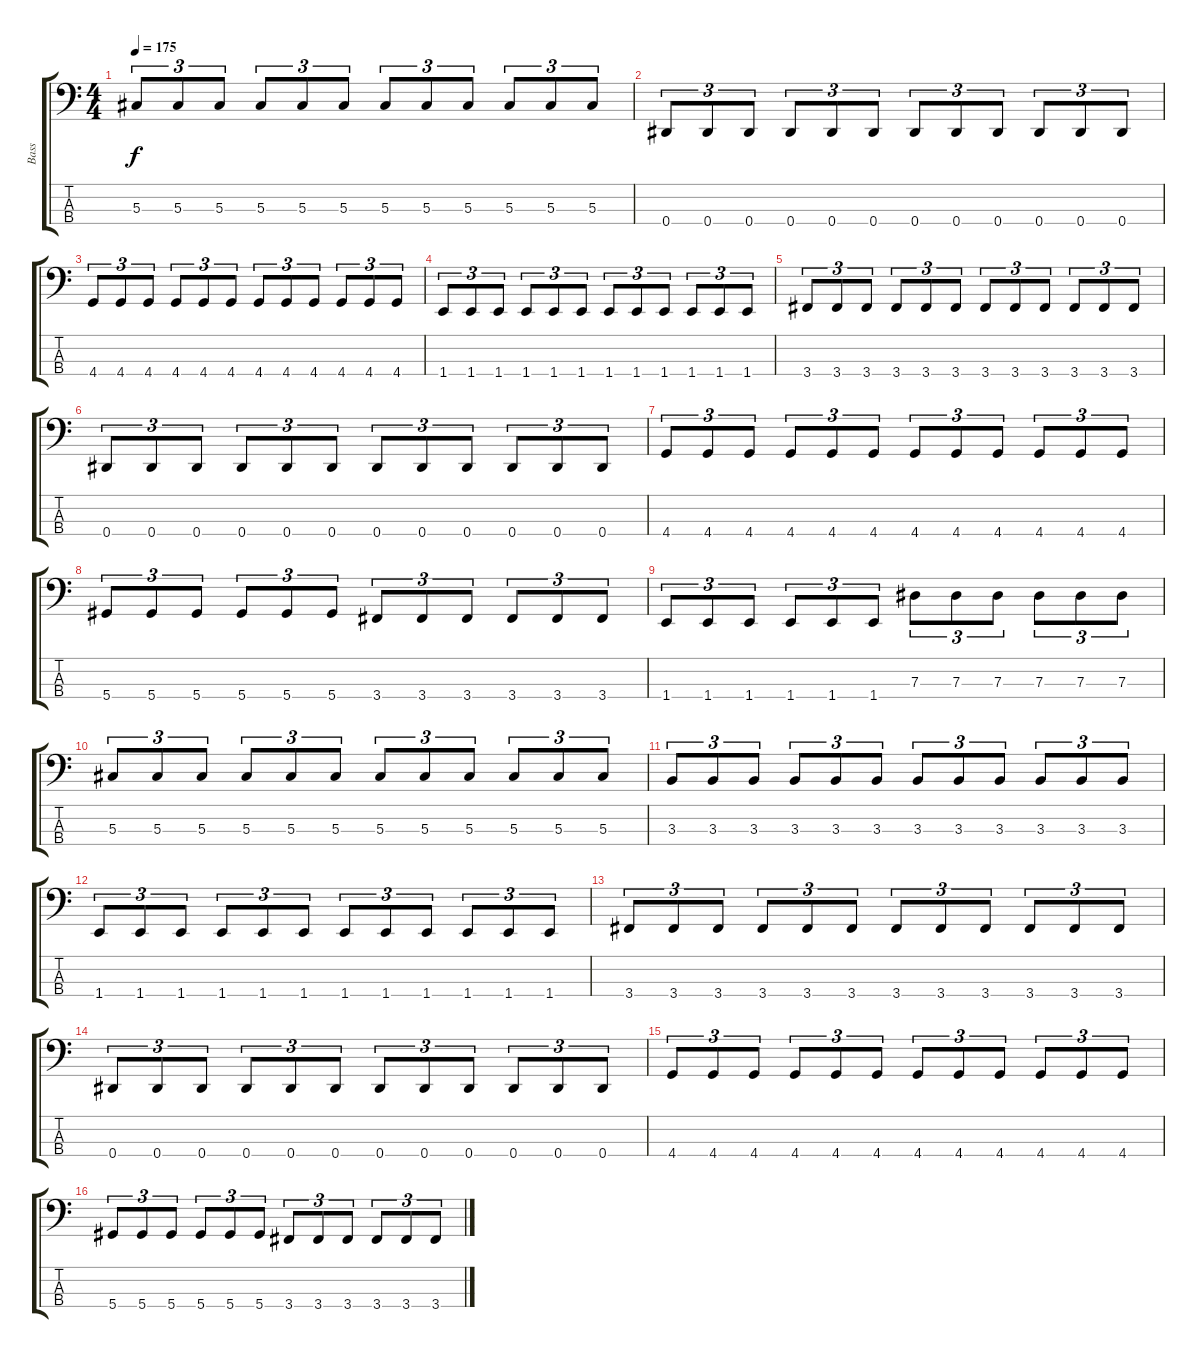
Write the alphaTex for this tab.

\track ("Bass" "Bass") {instrument electricbasspick}
\staff {score tabs}
\tuning (Gb2 Db2 Ab1 Eb1) {hide}
\ts (4 4)
\tempo 175
\clef f4
\ks c
5.3.8{tu (3 2) dy f} 5.3.8{tu (3 2)} 5.3.8{tu (3 2)} 5.3.8{tu (3 2)} 5.3.8{tu (3 2)} 5.3.8{tu (3 2)} 5.3.8{tu (3 2)} 5.3.8{tu (3 2)} 5.3.8{tu (3 2)} 5.3.8{tu (3 2)} 5.3.8{tu (3 2)} 5.3.8{tu (3 2)} |
0.4.8{tu (3 2)} 0.4.8{tu (3 2)} 0.4.8{tu (3 2)} 0.4.8{tu (3 2)} 0.4.8{tu (3 2)} 0.4.8{tu (3 2)} 0.4.8{tu (3 2)} 0.4.8{tu (3 2)} 0.4.8{tu (3 2)} 0.4.8{tu (3 2)} 0.4.8{tu (3 2)} 0.4.8{tu (3 2)} |
4.4.8{tu (3 2)} 4.4.8{tu (3 2)} 4.4.8{tu (3 2)} 4.4.8{tu (3 2)} 4.4.8{tu (3 2)} 4.4.8{tu (3 2)} 4.4.8{tu (3 2)} 4.4.8{tu (3 2)} 4.4.8{tu (3 2)} 4.4.8{tu (3 2)} 4.4.8{tu (3 2)} 4.4.8{tu (3 2)} |
1.4.8{tu (3 2)} 1.4.8{tu (3 2)} 1.4.8{tu (3 2)} 1.4.8{tu (3 2)} 1.4.8{tu (3 2)} 1.4.8{tu (3 2)} 1.4.8{tu (3 2)} 1.4.8{tu (3 2)} 1.4.8{tu (3 2)} 1.4.8{tu (3 2)} 1.4.8{tu (3 2)} 1.4.8{tu (3 2)} |
3.4.8{tu (3 2)} 3.4.8{tu (3 2)} 3.4.8{tu (3 2)} 3.4.8{tu (3 2)} 3.4.8{tu (3 2)} 3.4.8{tu (3 2)} 3.4.8{tu (3 2)} 3.4.8{tu (3 2)} 3.4.8{tu (3 2)} 3.4.8{tu (3 2)} 3.4.8{tu (3 2)} 3.4.8{tu (3 2)} |
0.4.8{tu (3 2)} 0.4.8{tu (3 2)} 0.4.8{tu (3 2)} 0.4.8{tu (3 2)} 0.4.8{tu (3 2)} 0.4.8{tu (3 2)} 0.4.8{tu (3 2)} 0.4.8{tu (3 2)} 0.4.8{tu (3 2)} 0.4.8{tu (3 2)} 0.4.8{tu (3 2)} 0.4.8{tu (3 2)} |
4.4.8{tu (3 2)} 4.4.8{tu (3 2)} 4.4.8{tu (3 2)} 4.4.8{tu (3 2)} 4.4.8{tu (3 2)} 4.4.8{tu (3 2)} 4.4.8{tu (3 2)} 4.4.8{tu (3 2)} 4.4.8{tu (3 2)} 4.4.8{tu (3 2)} 4.4.8{tu (3 2)} 4.4.8{tu (3 2)} |
5.4.8{tu (3 2)} 5.4.8{tu (3 2)} 5.4.8{tu (3 2)} 5.4.8{tu (3 2)} 5.4.8{tu (3 2)} 5.4.8{tu (3 2)} 3.4.8{tu (3 2)} 3.4.8{tu (3 2)} 3.4.8{tu (3 2)} 3.4.8{tu (3 2)} 3.4.8{tu (3 2)} 3.4.8{tu (3 2)} |
1.4.8{tu (3 2)} 1.4.8{tu (3 2)} 1.4.8{tu (3 2)} 1.4.8{tu (3 2)} 1.4.8{tu (3 2)} 1.4.8{tu (3 2)} 7.3.8{tu (3 2)} 7.3.8{tu (3 2)} 7.3.8{tu (3 2)} 7.3.8{tu (3 2)} 7.3.8{tu (3 2)} 7.3.8{tu (3 2)} |
5.3.8{tu (3 2)} 5.3.8{tu (3 2)} 5.3.8{tu (3 2)} 5.3.8{tu (3 2)} 5.3.8{tu (3 2)} 5.3.8{tu (3 2)} 5.3.8{tu (3 2)} 5.3.8{tu (3 2)} 5.3.8{tu (3 2)} 5.3.8{tu (3 2)} 5.3.8{tu (3 2)} 5.3.8{tu (3 2)} |
3.3.8{tu (3 2)} 3.3.8{tu (3 2)} 3.3.8{tu (3 2)} 3.3.8{tu (3 2)} 3.3.8{tu (3 2)} 3.3.8{tu (3 2)} 3.3.8{tu (3 2)} 3.3.8{tu (3 2)} 3.3.8{tu (3 2)} 3.3.8{tu (3 2)} 3.3.8{tu (3 2)} 3.3.8{tu (3 2)} |
1.4.8{tu (3 2)} 1.4.8{tu (3 2)} 1.4.8{tu (3 2)} 1.4.8{tu (3 2)} 1.4.8{tu (3 2)} 1.4.8{tu (3 2)} 1.4.8{tu (3 2)} 1.4.8{tu (3 2)} 1.4.8{tu (3 2)} 1.4.8{tu (3 2)} 1.4.8{tu (3 2)} 1.4.8{tu (3 2)} |
3.4.8{tu (3 2)} 3.4.8{tu (3 2)} 3.4.8{tu (3 2)} 3.4.8{tu (3 2)} 3.4.8{tu (3 2)} 3.4.8{tu (3 2)} 3.4.8{tu (3 2)} 3.4.8{tu (3 2)} 3.4.8{tu (3 2)} 3.4.8{tu (3 2)} 3.4.8{tu (3 2)} 3.4.8{tu (3 2)} |
0.4.8{tu (3 2)} 0.4.8{tu (3 2)} 0.4.8{tu (3 2)} 0.4.8{tu (3 2)} 0.4.8{tu (3 2)} 0.4.8{tu (3 2)} 0.4.8{tu (3 2)} 0.4.8{tu (3 2)} 0.4.8{tu (3 2)} 0.4.8{tu (3 2)} 0.4.8{tu (3 2)} 0.4.8{tu (3 2)} |
4.4.8{tu (3 2)} 4.4.8{tu (3 2)} 4.4.8{tu (3 2)} 4.4.8{tu (3 2)} 4.4.8{tu (3 2)} 4.4.8{tu (3 2)} 4.4.8{tu (3 2)} 4.4.8{tu (3 2)} 4.4.8{tu (3 2)} 4.4.8{tu (3 2)} 4.4.8{tu (3 2)} 4.4.8{tu (3 2)} |
5.4.8{tu (3 2)} 5.4.8{tu (3 2)} 5.4.8{tu (3 2)} 5.4.8{tu (3 2)} 5.4.8{tu (3 2)} 5.4.8{tu (3 2)} 3.4.8{tu (3 2)} 3.4.8{tu (3 2)} 3.4.8{tu (3 2)} 3.4.8{tu (3 2)} 3.4.8{tu (3 2)} 3.4.8{tu (3 2)}
